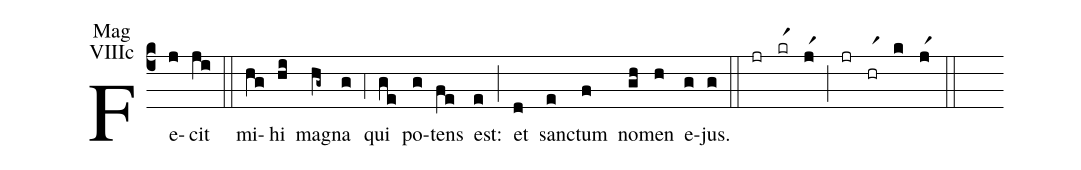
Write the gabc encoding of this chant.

annotation: Mag;
annotation: VIIIc;
%%
(c4) Fe(j)cit(ji) (::) mi(hg)hi(hi) ma(hg~)gna(g) (;4) qui(ge) po(g)tens(fe) est:(e) (;) et(d) sanc(e)tum(f) no(gh)men(h) e(g)jus.(g) (::) (jr)(krr1)(jr1)(;)(jr)(hrr1)(k)(jr1)(::)
